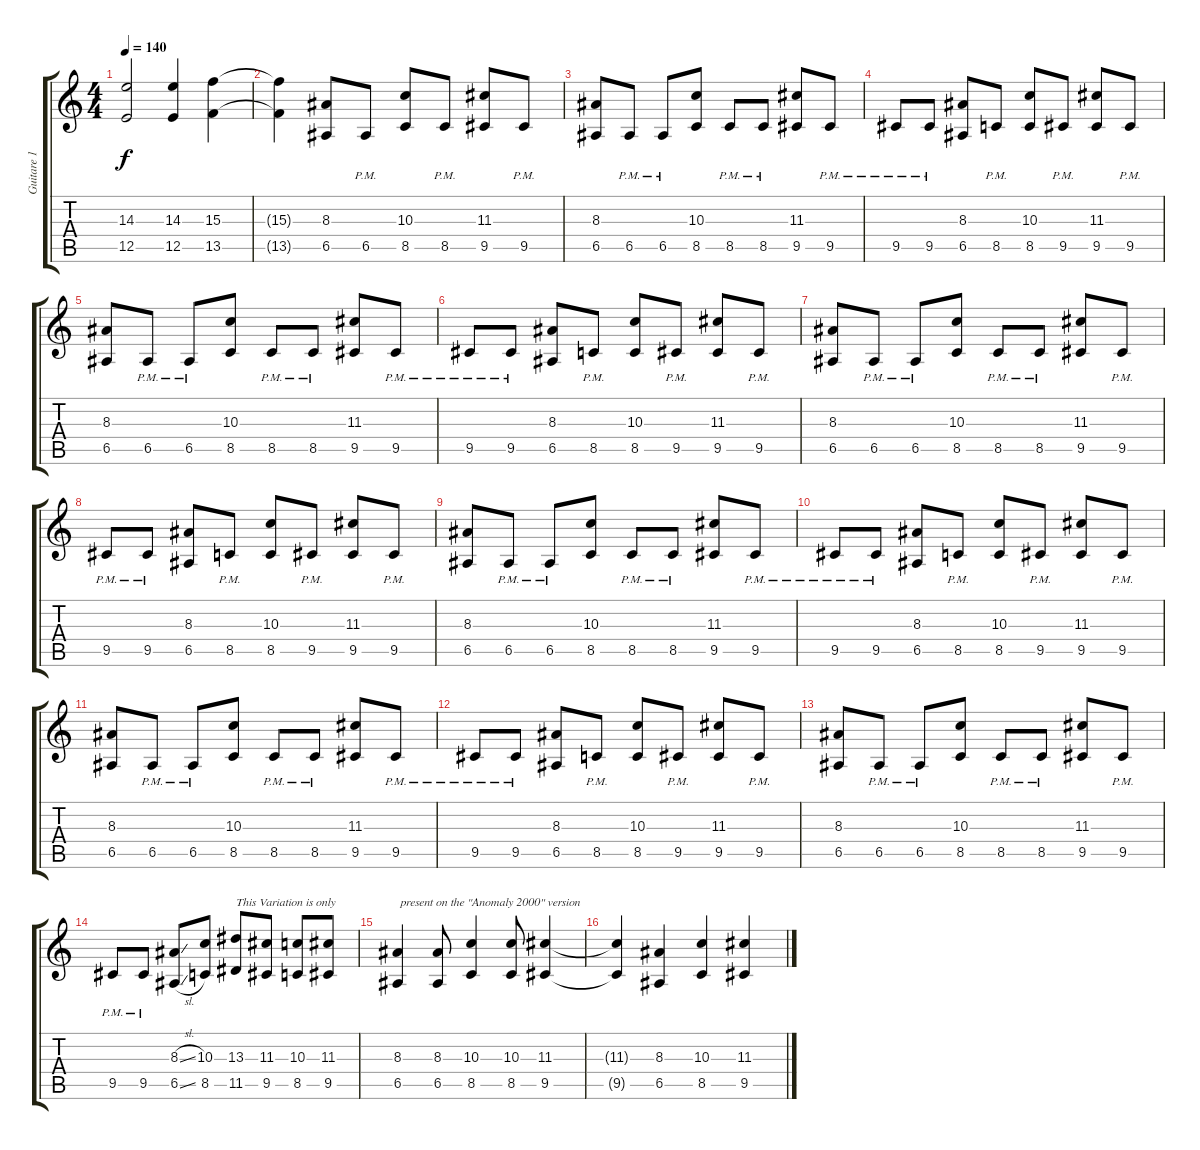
\track ("Guitare 1" "Guitare 1") {instrument distortionguitar}
\staff {score tabs}
\tuning (B3 Gb3 D3 A2 E2 B1) {hide}
\ts (4 4)
\tempo 140
\clef g2
\ks c
(14.3 12.5).2{dy f} (14.3 12.5).4 (15.3 13.5).4 |
(15.3{t} 13.5{t}).4 (8.3 6.5).8 6.5{pm}.8 (10.3 8.5).8 8.5{pm}.8 (11.3 9.5).8 9.5{pm}.8 |
(8.3 6.5).8 6.5{pm}.8 6.5{pm}.8 (10.3 8.5).8 8.5{pm}.8 8.5{pm}.8 (11.3 9.5).8 9.5{pm}.8 |
9.5{pm}.8 9.5{pm}.8 (8.3 6.5).8 8.5{pm}.8 (10.3 8.5).8 9.5{pm}.8 (11.3 9.5).8 9.5{pm}.8 |
(8.3 6.5).8 6.5{pm}.8 6.5{pm}.8 (10.3 8.5).8 8.5{pm}.8 8.5{pm}.8 (11.3 9.5).8 9.5{pm}.8 |
9.5{pm}.8 9.5{pm}.8 (8.3 6.5).8 8.5{pm}.8 (10.3 8.5).8 9.5{pm}.8 (11.3 9.5).8 9.5{pm}.8 |
(8.3 6.5).8 6.5{pm}.8 6.5{pm}.8 (10.3 8.5).8 8.5{pm}.8 8.5{pm}.8 (11.3 9.5).8 9.5{pm}.8 |
9.5{pm}.8 9.5{pm}.8 (8.3 6.5).8 8.5{pm}.8 (10.3 8.5).8 9.5{pm}.8 (11.3 9.5).8 9.5{pm}.8 |
(8.3 6.5).8 6.5{pm}.8 6.5{pm}.8 (10.3 8.5).8 8.5{pm}.8 8.5{pm}.8 (11.3 9.5).8 9.5{pm}.8 |
9.5{pm}.8 9.5{pm}.8 (8.3 6.5).8 8.5{pm}.8 (10.3 8.5).8 9.5{pm}.8 (11.3 9.5).8 9.5{pm}.8 |
(8.3 6.5).8 6.5{pm}.8 6.5{pm}.8 (10.3 8.5).8 8.5{pm}.8 8.5{pm}.8 (11.3 9.5).8 9.5{pm}.8 |
9.5{pm}.8 9.5{pm}.8 (8.3 6.5).8 8.5{pm}.8 (10.3 8.5).8 9.5{pm}.8 (11.3 9.5).8 9.5{pm}.8 |
(8.3 6.5).8 6.5{pm}.8 6.5{pm}.8 (10.3 8.5).8 8.5{pm}.8 8.5{pm}.8 (11.3 9.5).8 9.5{pm}.8 |
9.5{pm}.8 9.5{pm}.8 (8.3{sl} 6.5{sl}).8 (10.3 8.5).8 (13.3 11.5).8{txt "This Variation is only"} (11.3 9.5).8 (10.3 8.5).8 (11.3 9.5).8 |
(8.3 6.5).4{txt " present on the \"Anomaly 2000\" version"} (8.3 6.5).8 (10.3 8.5).4 (10.3 8.5).8 (11.3 9.5).4 |
(11.3{t} 9.5{t}).4 (8.3 6.5).4 (10.3 8.5).4 (11.3 9.5).4
